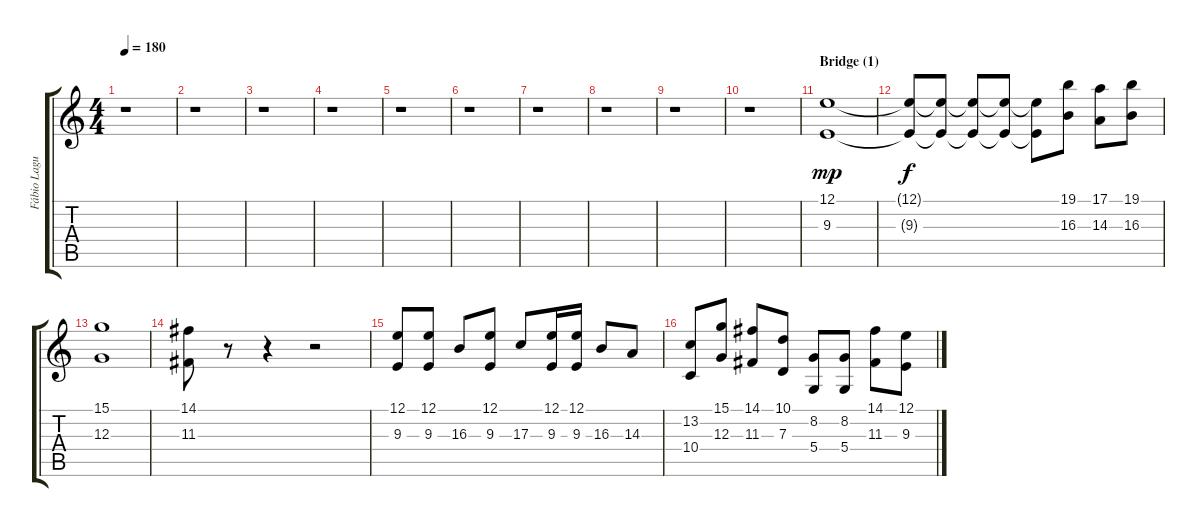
\track ("Fábio Laguna" "Fábio Lagu") {instrument stringensemble1}
\staff {score tabs}
\tuning (E4 B3 G3 D3 A2 E2) {hide}
\ts (4 4)
\tempo 180
\clef g2
\ks c
r.1{dy f} |
r.1 |
r.1 |
r.1 |
r.1 |
r.1 |
r.1 |
r.1 |
r.1 |
r.1 |
\section ("" "Bridge (1)")
(12.1 9.3).1{dy mp volume 13 instrument tremolostrings} |
(12.1{t} 9.3{t}).8{dy f} (12.1{t} 9.3{t}).8 (12.1{t} 9.3{t}).8 (12.1{t} 9.3{t}).8 (12.1{t} 9.3{t}).8 (19.1 16.3).8 (17.1 14.3).8 (19.1 16.3).8 |
(15.1 12.3).1 |
(14.1 11.3).8 r.8 r.4 r.2 |
(12.1 9.3).8{volume 14 instrument tremolostrings} (12.1 9.3).8 16.3.8 (12.1 9.3).8 17.3.8 (12.1 9.3).16 (12.1 9.3).16 16.3.8 14.3.8 |
(13.2 10.4).8 (15.1 12.3).8 (14.1 11.3).8 (10.1 7.3).8 (8.2 5.4).8 (8.2 5.4).8 (14.1 11.3).8 (12.1 9.3).8
